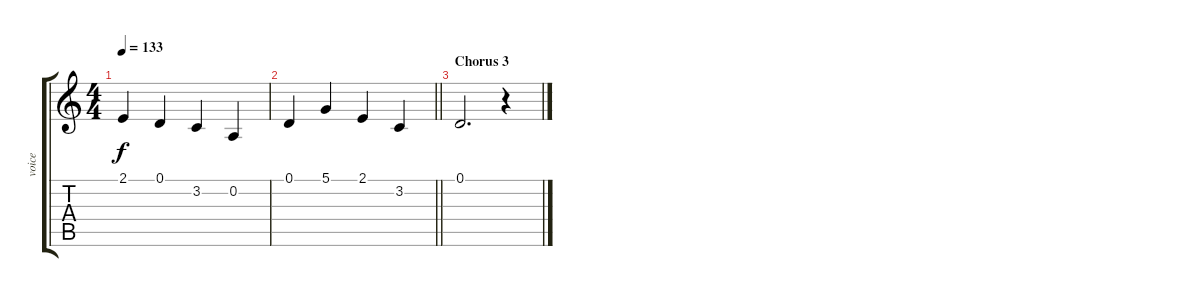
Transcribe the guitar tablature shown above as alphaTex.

\track ("voice" "voice") {instrument cello}
\staff {score tabs}
\tuning (D4 A3 F3 C3 G2 D2) {hide}
\ts (4 4)
\tempo 133
\clef g2
\ks c
2.1.4{dy f} 0.1.4 3.2.4 0.2.4 |
\barLineRight lightlight
0.1.4 5.1.4 2.1.4 3.2.4 |
\section ("" "Chorus 3")
0.1.2{d} r.4
